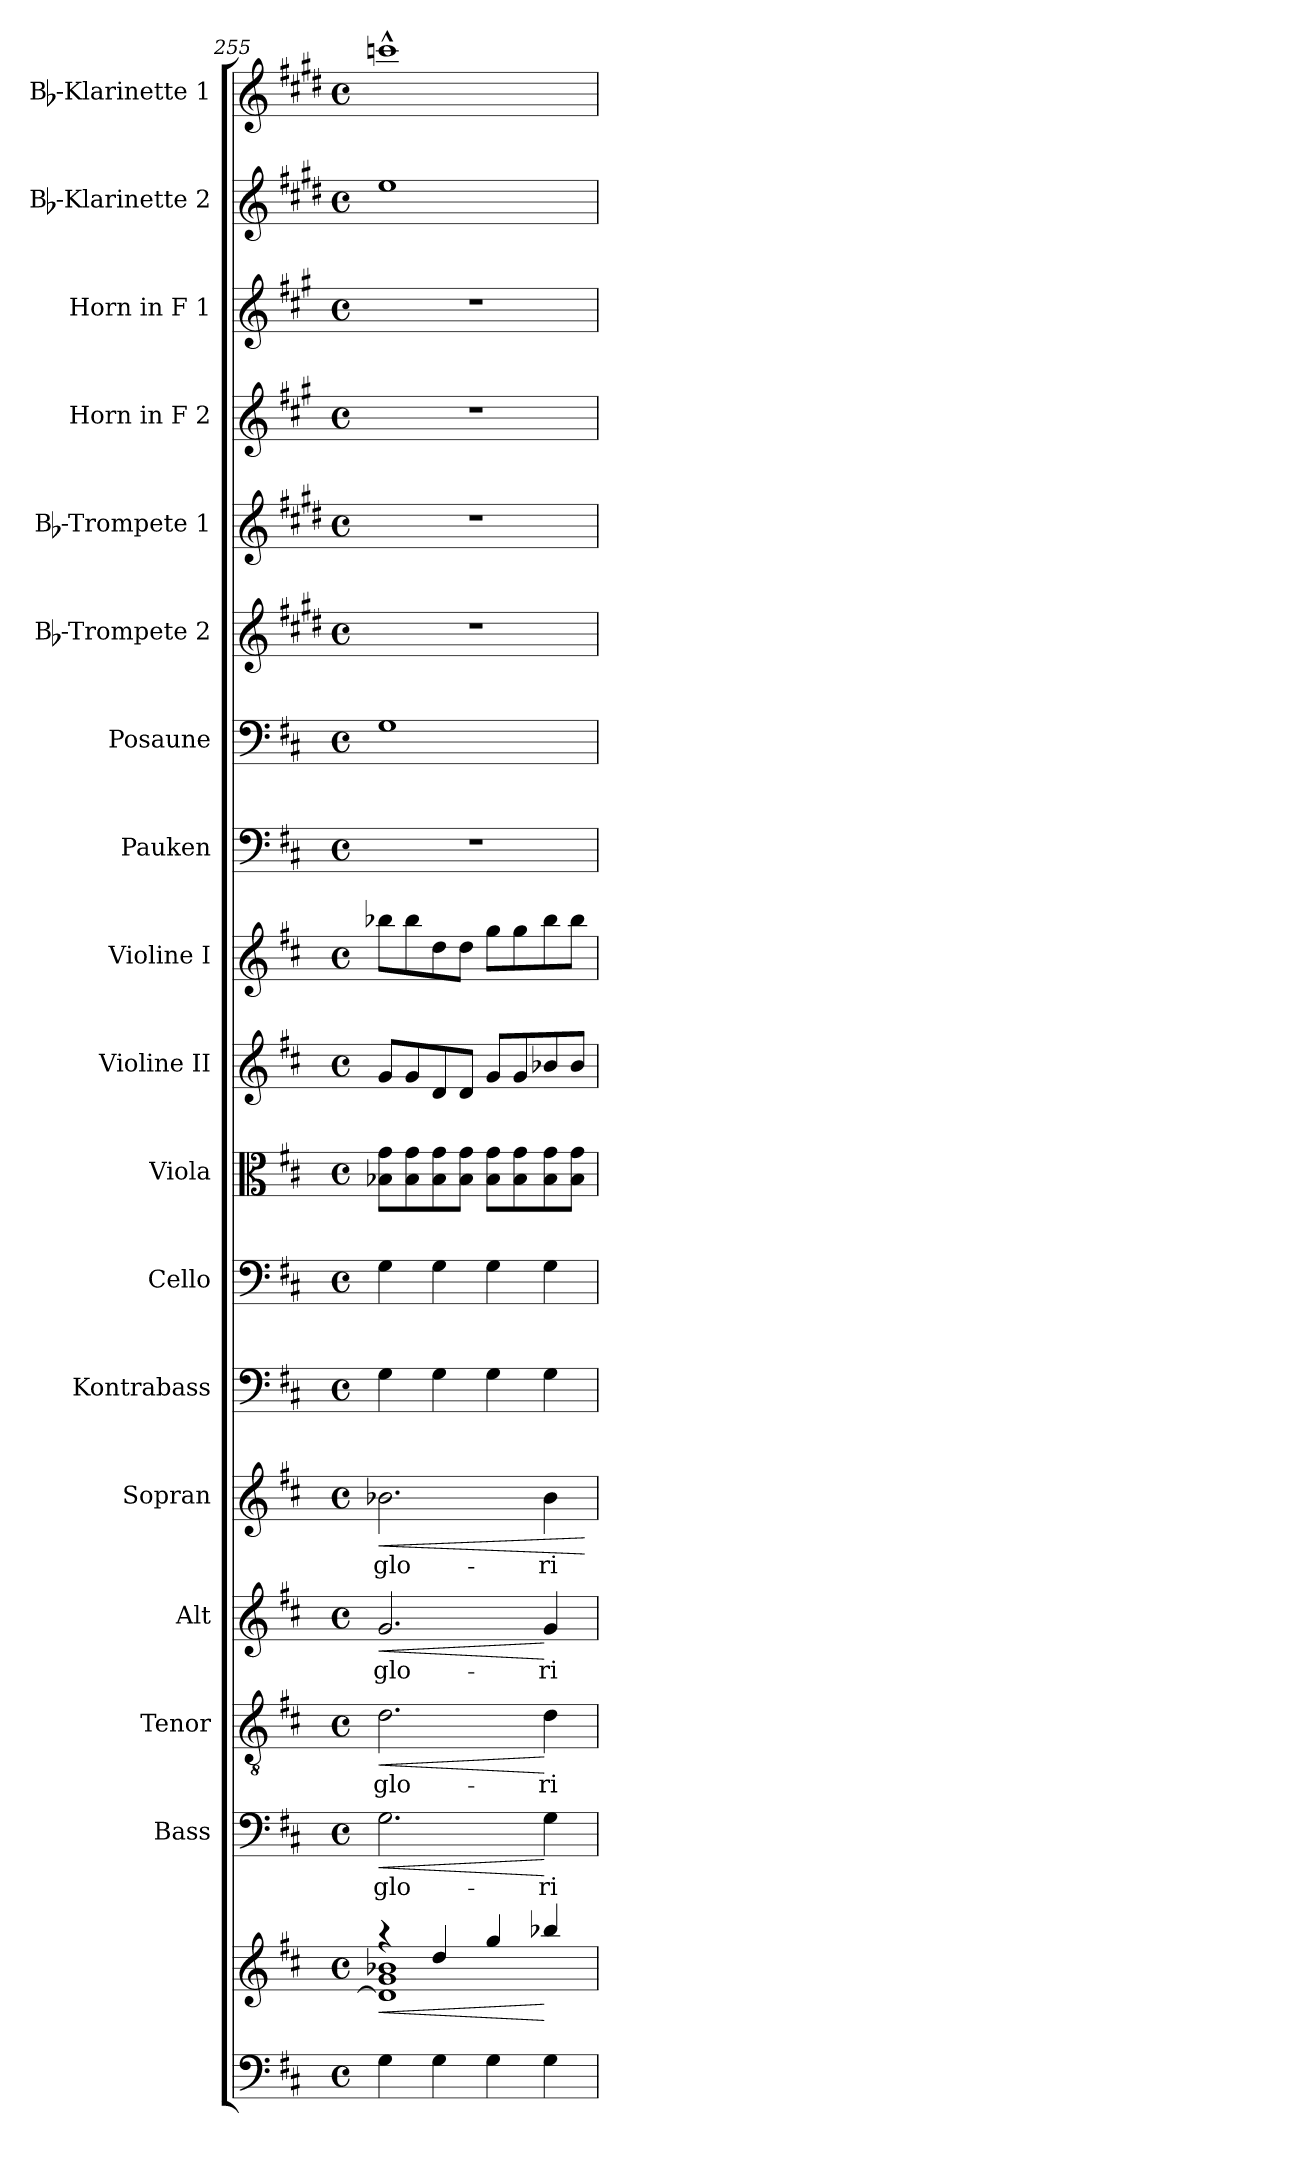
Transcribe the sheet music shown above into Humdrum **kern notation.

**kern	**kern	**dynam	**kern	**text	**dynam	**kern	**text	**dynam	**kern	**text	**dynam	**kern	**text	**dynam	**kern	**kern	**kern	**kern	**kern	**kern	**kern	**kern	**kern	**kern	**kern	**kern	**kern
*part18	*part18	*part18	*part17	*part17	*part17	*part16	*part16	*part16	*part15	*part15	*part15	*part14	*part14	*part14	*part13	*part12	*part11	*part10	*part9	*part8	*part7	*part6	*part5	*part4	*part3	*part2	*part1
*staff19	*staff18	*staff18/19	*staff17	*staff17	*staff17	*staff16	*staff16	*staff16	*staff15	*staff15	*staff15	*staff14	*staff14	*staff14	*staff13	*staff12	*staff11	*staff10	*staff9	*staff8	*staff7	*staff6	*staff5	*staff4	*staff3	*staff2	*staff1
*	*	*	*I"Bass	*	*	*I"Tenor	*	*	*I"Alt	*	*	*I"Sopran	*	*	*I"Kontrabass	*I"Cello	*I"Viola	*I"Violine II	*I"Violine I	*I"Pauken	*I"Posaune	*I"Bb-Trompete 2	*I"Bb-Trompete 1	*I"Horn in F 2	*I"Horn in F 1	*I"Bb-Klarinette 2	*I"Bb-Klarinette 1
*	*	*	*I'B.	*	*	*I'T.	*	*	*I'A.	*	*	*I'S.	*	*	*I'Kb.	*	*I'Vla.	*I'Vl. II	*I'Vl. I	*I'Pk.	*I'Pos.	*I'Bb Trp. 2	*I'Bb Trp. 1	*	*	*I'Bb Kl. 2	*I'Bb Kl. 1
!!LO:PB:g=z
*clefF4	*clefG2	*	*clefF4	*	*	*clefGv2	*	*	*clefG2	*	*	*clefG2	*	*	*clefF4	*clefF4	*clefC3	*clefG2	*clefG2	*clefF4	*clefF4	*clefG2	*clefG2	*clefG2	*clefG2	*clefG2	*clefG2
*	*	*	*	*	*	*	*	*	*	*	*	*	*	*	*ITrd7c12	*	*	*	*	*	*	*ITrd1c2	*ITrd1c2	*ITrd4c7	*ITrd4c7	*ITrd1c2	*ITrd1c2
*k[f#c#]	*k[f#c#]	*	*k[f#c#]	*	*	*k[f#c#]	*	*	*k[f#c#]	*	*	*k[f#c#]	*	*	*k[f#c#]	*k[f#c#]	*k[f#c#]	*k[f#c#]	*k[f#c#]	*k[f#c#]	*k[f#c#]	*k[f#c#]	*k[f#c#]	*k[f#c#]	*k[f#c#]	*k[f#c#]	*k[f#c#]
*D:	*D:	*	*D:	*	*	*D:	*	*	*D:	*	*	*D:	*	*	*D:	*D:	*D:	*D:	*D:	*D:	*D:	*D:	*D:	*D:	*D:	*D:	*D:
*M4/4	*M4/4	*	*M4/4	*	*	*M4/4	*	*	*M4/4	*	*	*M4/4	*	*	*M4/4	*M4/4	*M4/4	*M4/4	*M4/4	*M4/4	*M4/4	*M4/4	*M4/4	*M4/4	*M4/4	*M4/4	*M4/4
*met(c)	*met(c)	*	*met(c)	*	*	*met(c)	*	*	*met(c)	*	*	*met(c)	*	*	*met(c)	*met(c)	*met(c)	*met(c)	*met(c)	*met(c)	*met(c)	*met(c)	*met(c)	*met(c)	*met(c)	*met(c)	*met(c)
=255	=255	=255	=255	=255	=255	=255	=255	=255	=255	=255	=255	=255	=255	=255	=255	=255	=255	=255	=255	=255	=255	=255	=255	=255	=255	=255	=255
!	!	!LO:HP:b	!	!LO:LY:b	!LO:HP:b	!	!LO:LY:b	!LO:HP:b	!	!LO:LY:b	!LO:HP:b	!	!LO:LY:b	!LO:HP:b	!	!	!	!	!	!	!	!	!	!	!	!	!
*	*^	*	*	*	*	*	*	*	*	*	*	*	*	*	*	*	*	*	*	*	*	*	*	*	*	*	*
4G\	4raa	1d] 1g 1b-X	<	2.G\	glo-	<	2.d\	glo-	<	2.g/	glo-	<	2.b-X\	glo-	<	4GG\	4G\	8B-X\ 8g\L	8g/L	8bb-X\L	1r	1G	1r	1r	1r	1r	1dd	1bb-X^^>
.	.	.	.	.	.	.	.	.	.	.	.	.	.	.	.	.	.	8B-\ 8g\	8g/	8bb-\	.	.	.	.	.	.	.	.
4G\	4dd/	.	.	.	.	.	.	.	.	.	.	.	.	.	.	4GG\	4G\	8B-\ 8g\	8d/	8dd\	.	.	.	.	.	.	.	.
.	.	.	.	.	.	.	.	.	.	.	.	.	.	.	.	.	.	8B-\ 8g\J	8d/J	8dd\J	.	.	.	.	.	.	.	.
4G\	4gg/	.	.	.	.	.	.	.	.	.	.	.	.	.	.	4GG\	4G\	8B-\ 8g\L	8g/L	8gg\L	.	.	.	.	.	.	.	.
.	.	.	.	.	.	.	.	.	.	.	.	.	.	.	.	.	.	8B-\ 8g\	8g/	8gg\	.	.	.	.	.	.	.	.
!	!	!	!	!	!LO:LY:b	!	!	!LO:LY:b	!	!	!LO:LY:b	!	!	!LO:LY:b	!	!	!	!	!	!	!	!	!	!	!	!	!	!
4G\	4bb-X/	.	[	4G\	-ri-	[	4d\	-ri-	[	4g/	-ri-	[	4b-\	-ri-	.	4GG\	4G\	8B-\ 8g\	8b-X/	8bb-\	.	.	.	.	.	.	.	.
.	.	.	.	.	.	.	.	.	.	.	.	.	.	.	.	.	.	8B-\ 8g\J	8b-/J	8bb-\J	.	.	.	.	.	.	.	.
*	*v	*v	*	*	*	*	*	*	*	*	*	*	*	*	*	*	*	*	*	*	*	*	*	*	*	*	*	*
.	.	.	.	.	.	.	.	.	.	.	.	.	.	[	.	.	.	.	.	.	.	.	.	.	.	.	.
=	=	=	=	=	=	=	=	=	=	=	=	=	=	=	=	=	=	=	=	=	=	=	=	=	=	=	=
*-	*-	*-	*-	*-	*-	*-	*-	*-	*-	*-	*-	*-	*-	*-	*-	*-	*-	*-	*-	*-	*-	*-	*-	*-	*-	*-	*-
